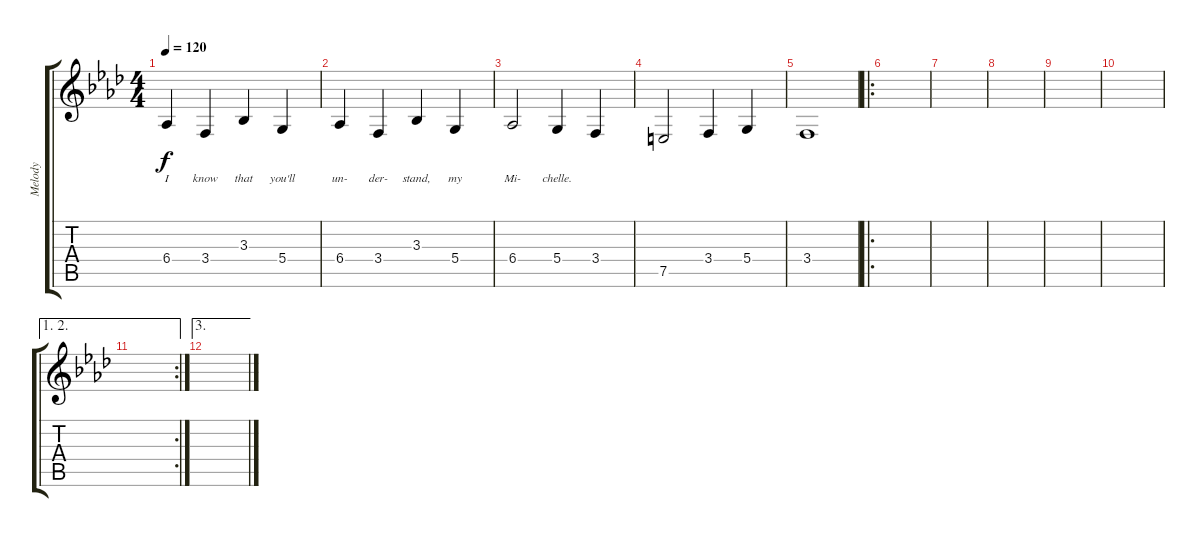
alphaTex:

\track ("Melody" "Melody") {instrument clarinet}
\staff {score tabs}
\tuning (E4 B3 G3 D3 A2 E2) {hide}
\ts (4 4)
\tempo 120
\clef g2
\ks ab
6.4.4{lyrics (0 "I") lyrics (1 "") lyrics (2 "") lyrics (3 "") lyrics (4 "") dy f} 3.4.4{lyrics (0 "know") lyrics (1 "") lyrics (2 "") lyrics (3 "") lyrics (4 "")} 3.3.4{lyrics (0 "that") lyrics (1 "") lyrics (2 "") lyrics (3 "") lyrics (4 "")} 5.4.4{lyrics (0 "you'll") lyrics (1 "") lyrics (2 "") lyrics (3 "") lyrics (4 "")} |
6.4.4{lyrics (0 "un-") lyrics (1 "") lyrics (2 "") lyrics (3 "") lyrics (4 "")} 3.4.4{lyrics (0 "der-") lyrics (1 "") lyrics (2 "") lyrics (3 "") lyrics (4 "")} 3.3.4{lyrics (0 "stand,") lyrics (1 "") lyrics (2 "") lyrics (3 "") lyrics (4 "")} 5.4.4{lyrics (0 "my") lyrics (1 "") lyrics (2 "") lyrics (3 "") lyrics (4 "")} |
6.4.2{lyrics (0 "Mi-") lyrics (1 "") lyrics (2 "") lyrics (3 "") lyrics (4 "")} 5.4.4{lyrics (0 "chelle.") lyrics (1 "") lyrics (2 "") lyrics (3 "") lyrics (4 "")} 3.4.4 |
7.5.2 3.4.4 5.4.4 |
3.4.1 |
\ro
|
|
|
|
|
\ae (1 2)
\rc 2
|
\ae 3
